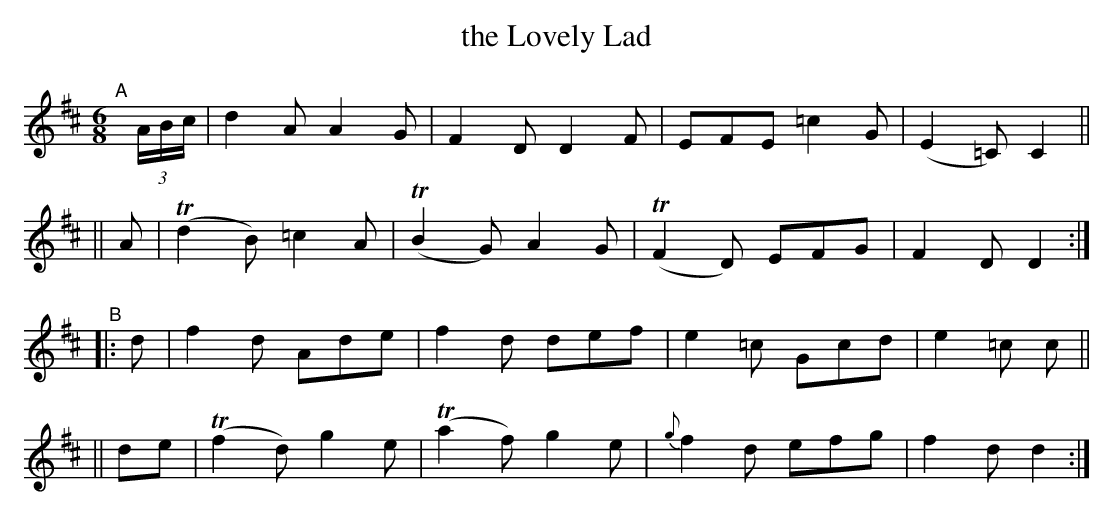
X:1
T:the Lovely Lad
M:6/8
L:1/8
K:D
"^A"[|]\
(3A/B/c/ | d2A A2G | F2D D2F | EFE =c2G | (E2=C) C2 ||
||  A | (Td2B) =c2A | (TB2G) A2G | (TF2D) EFG | F2D D2 :|
"^B"\
|: d | f2d Ade | f2d def | e2=c Gcd | e2=c c ||
|| de | (Tf2d) g2e | (Ta2f) g2e | {g}f2d efg | f2d d2 :|
